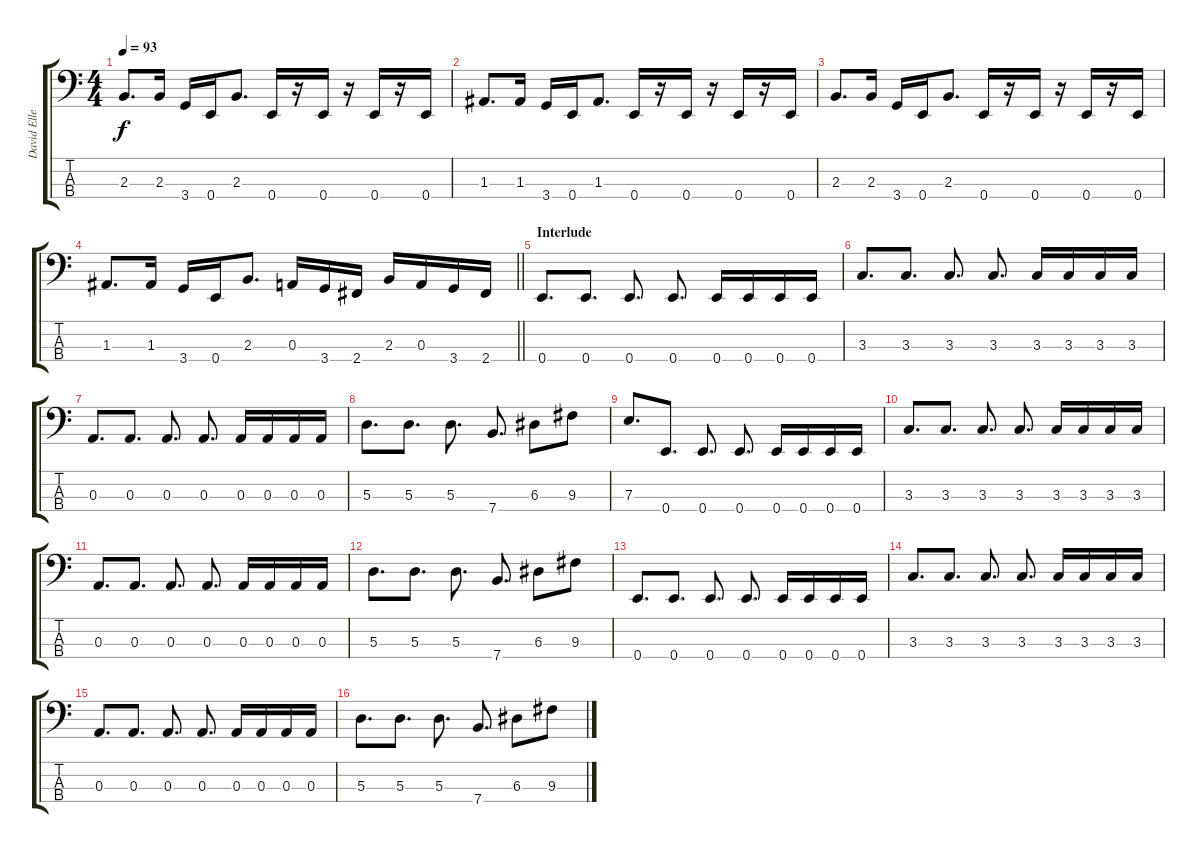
\track ("David Ellefson" "David Elle") {instrument electricbasspick}
\staff {score tabs}
\tuning (G2 D2 A1 E1) {hide}
\ts (4 4)
\tempo 93
\clef f4
\ks c
2.3.8{d dy f} 2.3.16 3.4.16 0.4.16 2.3.8{d} 0.4.16 r.16 0.4.16 r.16 0.4.16 r.16 0.4.16 |
1.3.8{d} 1.3.16 3.4.16 0.4.16 1.3.8{d} 0.4.16 r.16 0.4.16 r.16 0.4.16 r.16 0.4.16 |
2.3.8{d} 2.3.16 3.4.16 0.4.16 2.3.8{d} 0.4.16 r.16 0.4.16 r.16 0.4.16 r.16 0.4.16 |
\barLineRight lightlight
1.3.8{d} 1.3.16 3.4.16 0.4.16 2.3.8{d} 0.3.16 3.4.16 2.4.16 2.3.16 0.3.16 3.4.16 2.4.16 |
\section ("" "Interlude")
0.4.8{d} 0.4.8{d} 0.4.8{d} 0.4.8{d} 0.4.16 0.4.16 0.4.16 0.4.16 |
3.3.8{d} 3.3.8{d} 3.3.8{d} 3.3.8{d} 3.3.16 3.3.16 3.3.16 3.3.16 |
0.3.8{d} 0.3.8{d} 0.3.8{d} 0.3.8{d} 0.3.16 0.3.16 0.3.16 0.3.16 |
5.3.8{d} 5.3.8{d} 5.3.8{d} 7.4.8{d} 6.3.8 9.3.8 |
7.3.8{d} 0.4.8{d} 0.4.8{d} 0.4.8{d} 0.4.16 0.4.16 0.4.16 0.4.16 |
3.3.8{d} 3.3.8{d} 3.3.8{d} 3.3.8{d} 3.3.16 3.3.16 3.3.16 3.3.16 |
0.3.8{d} 0.3.8{d} 0.3.8{d} 0.3.8{d} 0.3.16 0.3.16 0.3.16 0.3.16 |
5.3.8{d} 5.3.8{d} 5.3.8{d} 7.4.8{d} 6.3.8 9.3.8 |
0.4.8{d} 0.4.8{d} 0.4.8{d} 0.4.8{d} 0.4.16 0.4.16 0.4.16 0.4.16 |
3.3.8{d} 3.3.8{d} 3.3.8{d} 3.3.8{d} 3.3.16 3.3.16 3.3.16 3.3.16 |
0.3.8{d} 0.3.8{d} 0.3.8{d} 0.3.8{d} 0.3.16 0.3.16 0.3.16 0.3.16 |
5.3.8{d} 5.3.8{d} 5.3.8{d} 7.4.8{d} 6.3.8 9.3.8
